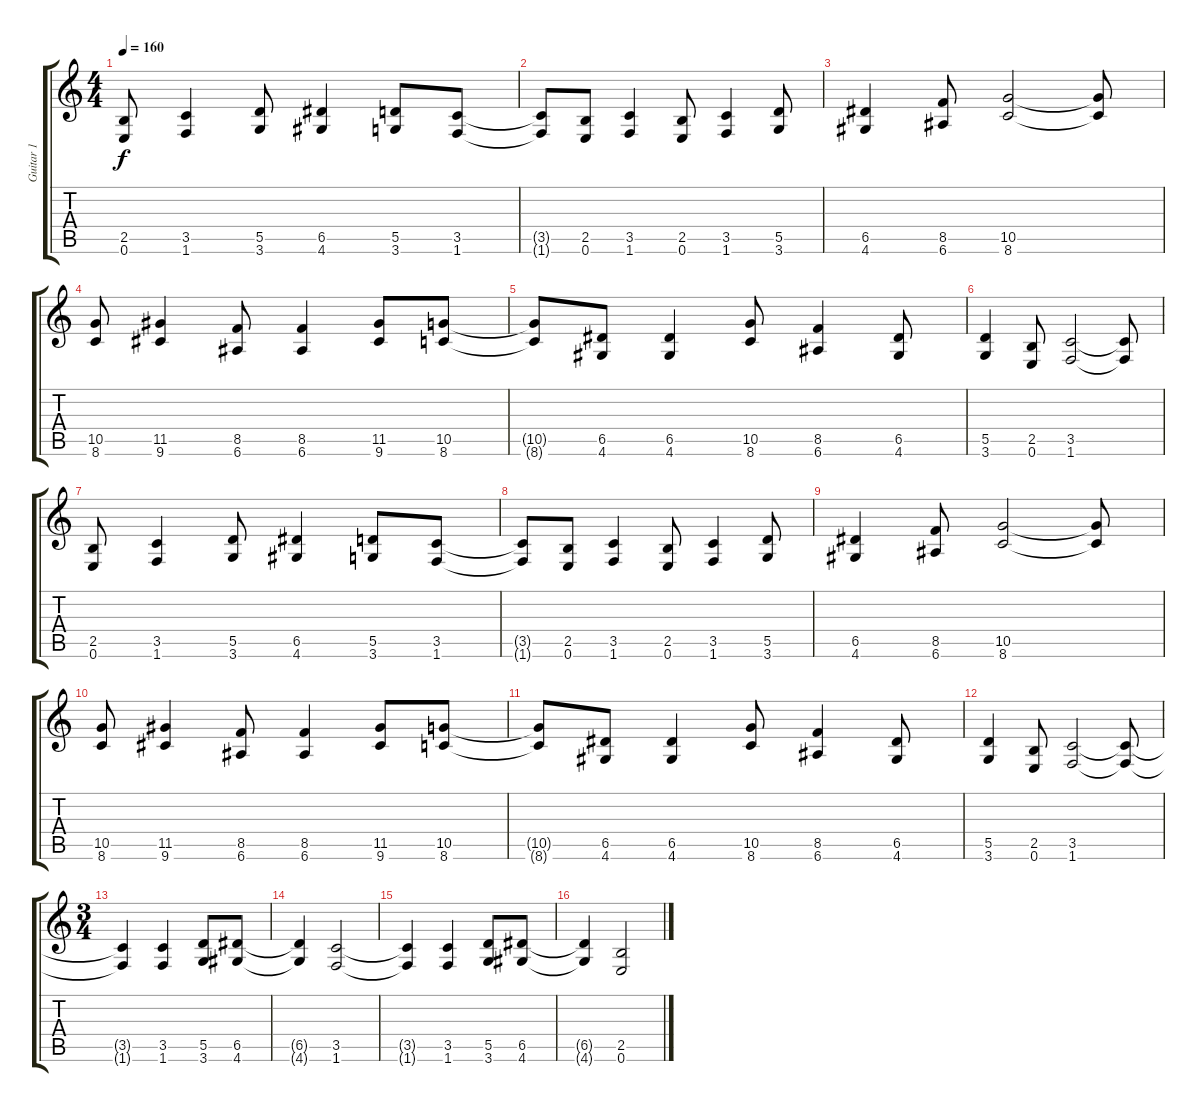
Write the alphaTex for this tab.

\track ("Guitar 1" "Guitar 1") {instrument distortionguitar}
\staff {score tabs}
\tuning (E4 B3 G3 D3 A2 E2) {hide}
\ts (4 4)
\tempo 160
\clef g2
\ks c
(2.5 0.6).8{dy f} (3.5 1.6).4 (5.5 3.6).8 (6.5 4.6).4 (5.5 3.6).8 (3.5 1.6).8 |
(3.5{t} 1.6{t}).8 (2.5 0.6).8 (3.5 1.6).4 (2.5 0.6).8 (3.5 1.6).4 (5.5 3.6).8 |
(6.5 4.6).4 (8.5 6.6).8 (10.5 8.6).2 (10.5{t} 8.6{t}).8 |
(10.5 8.6).8 (11.5 9.6).4 (8.5 6.6).8 (8.5 6.6).4 (11.5 9.6).8 (10.5 8.6).8 |
(10.5{t} 8.6{t}).8 (6.5 4.6).8 (6.5 4.6).4 (10.5 8.6).8 (8.5 6.6).4 (6.5 4.6).8 |
(5.5 3.6).4 (2.5 0.6).8 (3.5 1.6).2 (3.5{t} 1.6{t}).8 |
(2.5 0.6).8 (3.5 1.6).4 (5.5 3.6).8 (6.5 4.6).4 (5.5 3.6).8 (3.5 1.6).8 |
(3.5{t} 1.6{t}).8 (2.5 0.6).8 (3.5 1.6).4 (2.5 0.6).8 (3.5 1.6).4 (5.5 3.6).8 |
(6.5 4.6).4 (8.5 6.6).8 (10.5 8.6).2 (10.5{t} 8.6{t}).8 |
(10.5 8.6).8 (11.5 9.6).4 (8.5 6.6).8 (8.5 6.6).4 (11.5 9.6).8 (10.5 8.6).8 |
(10.5{t} 8.6{t}).8 (6.5 4.6).8 (6.5 4.6).4 (10.5 8.6).8 (8.5 6.6).4 (6.5 4.6).8 |
(5.5 3.6).4 (2.5 0.6).8 (3.5 1.6).2 (3.5{t} 1.6{t}).8 |
\ts (3 4)
(3.5{t} 1.6{t}).4 (3.5 1.6).4 (5.5 3.6).8 (6.5 4.6).8 |
(6.5{t} 4.6{t}).4 (3.5 1.6).2 |
(3.5{t} 1.6{t}).4 (3.5 1.6).4 (5.5 3.6).8 (6.5 4.6).8 |
(6.5{t} 4.6{t}).4 (2.5 0.6).2
